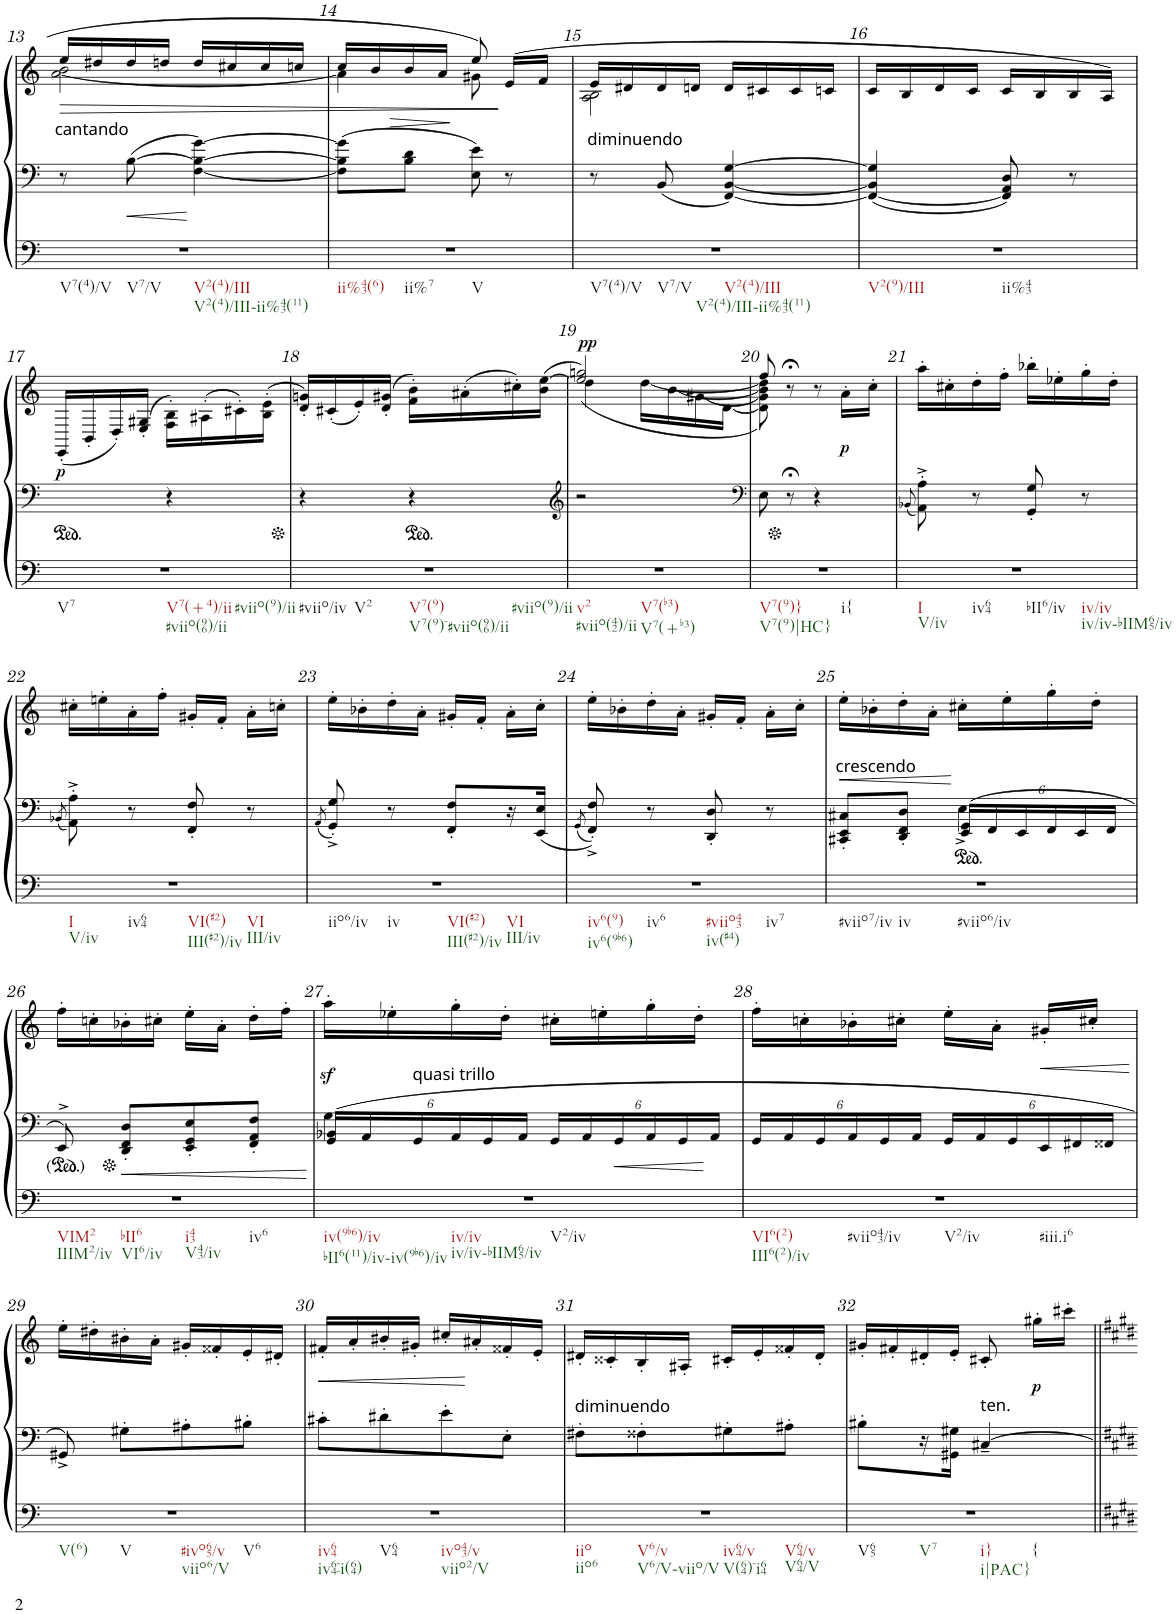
**kern	**kern	**dynam
*part1	*part1	*part1
*staff2	*staff1	*staff1/2
*I"Klavier	*	*
*I'Klav.	*	*
!!LO:PB:g=z
*clefF4	*clefG2	*
*k[]	*k[]	*
*M2/4	*M2/4	*
=13	=13	=13
!LO:TX:a:t=cantando	!	!
!	!	!LO:HP:b
*	*^	*
8r	16ee/LL	[2a\ 2b\	>
.	16dd#X/	.	.
[8B\	16dd#/	.	.
.	16ddn/JJ	.	.
[4F\ 4B\_ [4g\	16dd/LL	.	.
.	16cc#X/	.	.
.	16cc#/	.	.
.	16ccn/JJ	.	.
=14	=14	=14	=14
8F\] 8B\] 8g\]L	16cc/LL	4a\]	.
.	16b/	.	.
8B\ 8d\J	16b/	.	.
.	16a/JJ	.	.
8E\ 8e\	8ee/	8g#X\	.
8r	(16e/LL	8ryy	]
.	16f/JJ	.	.
=15	=15	=15	=15
!LO:TX:a:t=diminuendo	!	!	!
8r	16e/LL	2A\ 2B\	.
.	16d#X/	.	.
8BB/	16d#/	.	.
.	16dn/JJ	.	.
[4FF/ [4BB/ [4G/	16d/LL	.	.
.	16c#X/	.	.
.	16c#/	.	.
.	16cn/JJ	.	.
*	*v	*v	*
=16	=16	=16
4FF/_ 4BB/] 4G/]	16c/LL	.
.	16B/	.
.	16d/	.
.	16c/JJ	.
8FF/] 8AA/ 8D/	16c/LL	.
.	16B/	.
8r	16B/	.
.	16A/JJ)	.
!!LO:LB:g=z
=17	=17	=17
!	!	!LO:DY:b
4ryy	(16EE'/LL	p
.	16BB'/	.
.	16D'/)	.
.	(16E/' 16G#X/'JJ	.
4r	16F\' 16B\'LL)	.
.	(16A#X'\	.
.	16c#X'\)	.
.	(16B\' 16e\'JJ	.
=18	=18	=18
4r	16d/' 16gn/'LL)	.
.	(16c#X'/	.
.	16e'/)	.
.	(16d/' 16g#X/'JJ	.
4r	16f\' 16b\'LL)	.
.	(16a#X'\	.
.	16cc#X'\)	.
.	(>16b\ [16ee\JJ	.
=19	=19	=19
*clefG2	*	*
*	*^	*
!	!	!	!LO:DY:a
2r	4dd\	(2ee/] 2ggn/)	pp
.	[16dd\LL	.	.
.	[16b\	.	.
.	[16g#X\	.	.
.	[16d\JJ	.	.
=20	=20	=20	=20
*clefF4	*	*	*
8E\	8ff/	8d\] 8g#\] 8b\] 8dd\])	.
8r;<	8r;<	8ryy	.
4r	8r	4ryy	.
!	!	!	!LO:DY:b
.	16a'\LL	.	p
.	16cc'\JJ	.	.
*	*v	*v	*
=21	=21	=21
8qBB-X/	.	.
8AA\'^ 8A\'^	16aa'\LL	.
.	16cc#X'\	.
8r	16dd'\	.
.	16ff'\JJ	.
8GG/' 8G/'	16bb-X'\LL	.
.	16ee-X'\	.
8r	16gg'\	.
.	16dd'\JJ	.
!!LO:LB:g=z
=22	=22	=22
8qBB-X/	.	.
8AA\'^ 8A\'^	16cc#X'\LL	.
.	16een'\	.
8r	16a'\	.
.	16ff'\JJ	.
8FF/' 8F/'	16g#X'/LL	.
.	16f'/JJ	.
8r	16a'\LL	.
.	16ccn'\JJ	.
=23	=23	=23
8qAA/	.	.
8GG/'^ 8G/'^	16ee'\LL	.
.	16b-X'\	.
8r	16dd'\	.
.	16a'\JJ	.
8FF/' 8F/'L	16g#X'/LL	.
.	16f'/JJ	.
16r	16a'\LL	.
16EE/ 16E/JJ	16cc'\JJ	.
=24	=24	=24
8qGG/	.	.
8FF/'^ 8F/'^	16ee'\LL	.
.	16b-X'\	.
8r	16dd'\	.
.	16a'\JJ	.
8DD/' 8D/'	16g#X'/LL	.
.	16f'/JJ	.
8r	16a'\LL	.
.	16cc'\JJ	.
=25	=25	=25
*^	*	*
!LO:TX:a:t=crescendo	!	!	!
8CC#X/' 8EE/' 8C#X/'L	4ryy	16ee'\LL	.
.	.	16b-X'\	.
8DD/' 8FF/' 8D/'J	.	16dd'\	.
.	.	16a'\JJ	.
*Xbrackettup	*	*	*
24EE/ 24GG/LL	4E^\	16cc#X'\LL	.
24FF/	.	.	.
.	.	16ee'\	.
24EE/	.	.	.
24FF/	.	16gg'\	.
24EE/	.	.	.
.	.	16dd'\JJ	.
24FF/JJ	.	.	.
*v	*v	*	*
!!LO:LB:g=z
=26	=26	=26
8EE^>/	16ff'\LL	.
.	16ccn'\	.
8DD/' 8FF/' 8D/'L	16b-X'\	.
.	16cc#X'\JJ	.
8EE/' 8GG/' 8E/'	16ee'\LL	.
.	16a'\JJ	.
8FF/' 8AA/' 8F/'J	16dd'\LL	.
.	16ff'\JJ	.
=27	=27	=27
*^	*	*
24GG/ 24BB-X/LL	4G\	16aaz<'\LL	.
24AA/	.	.	.
.	.	16ee-X'\	.
!LO:TX:a:t=quasi trillo	!	!	!
24GG/	.	.	.
24AA/	.	16gg'\	.
24GG/	.	.	.
.	.	16dd'\JJ	.
24AA/JJ	.	.	.
24GG/LL	4ryy	16cc#X'\LL	.
24AA/	.	.	.
.	.	16een'\	.
24GG/	.	.	.
24AA/	.	16gg'\	.
24GG/	.	.	.
.	.	16dd'\JJ	.
24AA/JJ	.	.	.
*v	*v	*	*
=28	=28	=28
24GG/LL	16ff'\LL	.
24AA/	.	.
.	16ccn'\	.
24GG/	.	.
24AA/	16b-X'\	.
24GG/	.	.
.	16cc#X'\JJ	.
24AA/JJ	.	.
24GG/LL	16ee'\LL	.
24AA/	.	.
.	16a'\JJ	.
24GG/	.	.
!	!	!LO:HP:b
24EE/	16g#X'/LL	<
24FF#X/	.	.
.	16cc#X'/JJ	.
24FF##X/JJ	.	.
.	.	[
!!LO:LB:g=z
=29	=29	=29
8GG#X^/	16ee'\LL	.
.	16dd#X'\	.
8G#X'\L	16b#X'\	.
.	16a'\JJ	.
8A#X'\	16g#X'/LL	.
.	16f##X'/	.
8B#X'\J	16e'/	.
.	16d#X'/JJ	.
=30	=30	=30
!	!	!LO:HP:b
8c#X'\L	16f#X'/LL	<
.	16a'/	.
8d#X'\	16b#X'/	.
.	16g#X'/JJ	.
8e'\	16cc#X'/LL	.
.	16a#X'/	[
8E'\J	16f##X'/	.
.	16e'/JJ	.
=31	=31	=31
!LO:TX:a:t=diminuendo	!	!
8F#X'\L	16d#X'/LL	.
.	16c##X'/	.
8F##X'\	16B'/	.
.	16A#X'/JJ	.
8G#X'\	16c#X'/LL	.
.	16e'/	.
8A#X'\J	16f##X'/	.
.	16d#'/JJ	.
=32	=32	=32
8B#X'\L	16g#X'/LL	.
.	16f#X'/	.
16r	16d#X'/	.
16GG#X\ 16G#X\JJ	16e'/JJ	.
!LO:TX:a:t=ten.	!	!
[4C#X~/	8c#X'/	.
!	!	!LO:DY:b
.	16gg#X'\LL	p
.	16ccc#X'\JJ	.
=||	=||	=||
*-	*-	*-
